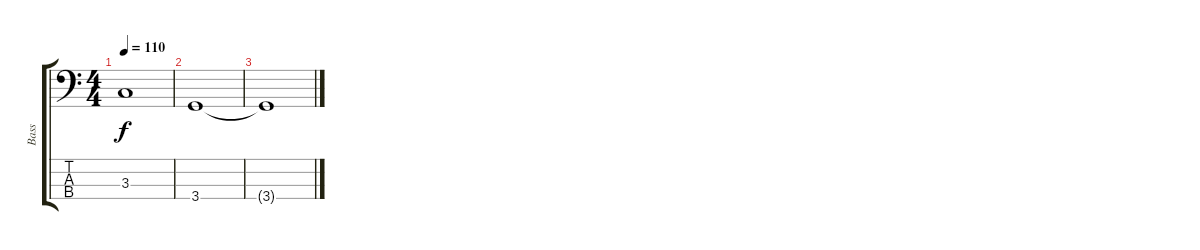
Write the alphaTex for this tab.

\track ("Bass" "Bass") {instrument electricbassfinger}
\staff {score tabs}
\tuning (G2 D2 A1 E1) {hide}
\ts (4 4)
\tempo 110
\clef f4
\ks c
3.3.1{dy f} |
3.4.1 |
3.4{t}.1
